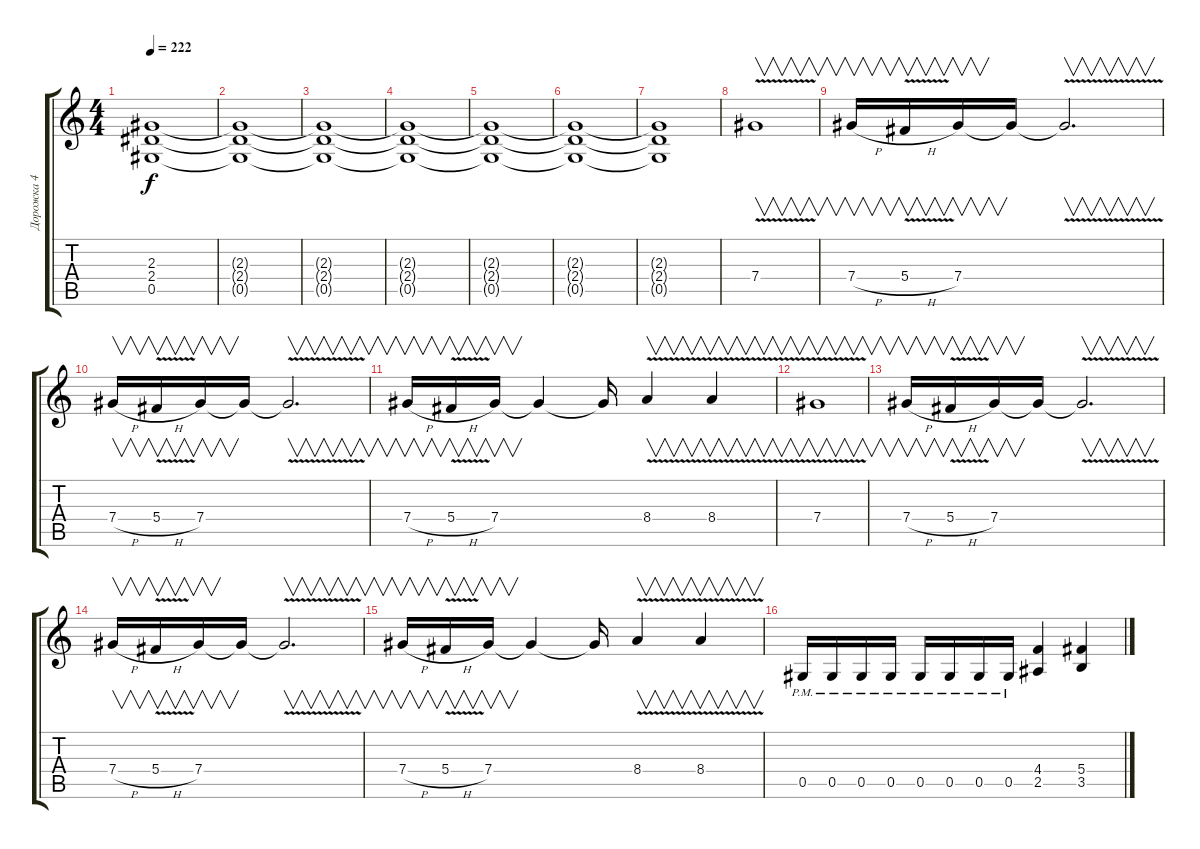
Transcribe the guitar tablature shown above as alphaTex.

\track ("Дорожка 4" "Дорожка 4") {instrument overdrivenguitar}
\staff {score tabs}
\tuning (Eb4 Bb3 Gb3 Db3 Ab2 Eb2) {hide}
\ts (4 4)
\tempo 222
\clef g2
\ks c
(2.3{t} 2.4{t} 0.5{t}).1{dy f} |
(2.3{t} 2.4{t} 0.5{t}).1 |
(2.3{t} 2.4{t} 0.5{t}).1 |
(2.3{t} 2.4{t} 0.5{t}).1 |
(2.3{t} 2.4{t} 0.5{t}).1 |
(2.3{t} 2.4{t} 0.5{t}).1 |
(2.3{t} 2.4{t} 0.5{t}).1 |
7.4{v}.1{v} |
7.4{h}.16{v} 5.4{v h}.16{v} 7.4.16{v} 7.4{t}.16 7.4{v t}.2{v d} |
7.4{h}.16{v} 5.4{v h}.16{v} 7.4.16{v} 7.4{t}.16 7.4{v t}.2{v d} |
7.4{h}.16{v} 5.4{v h}.16{v} 7.4.16{v} 7.4{t}.4 7.4{t}.16 8.4{v}.4{v} 8.4{v}.4{v} |
7.4{v}.1{v} |
7.4{h}.16{v} 5.4{v h}.16{v} 7.4.16{v} 7.4{t}.16 7.4{v t}.2{v d} |
7.4{h}.16{v} 5.4{v h}.16{v} 7.4.16{v} 7.4{t}.16 7.4{v t}.2{v d} |
7.4{h}.16{v} 5.4{v h}.16{v} 7.4.16{v} 7.4{t}.4 7.4{t}.16 8.4{v}.4{v} 8.4{v}.4{v} |
0.5{pm}.16 0.5{pm}.16 0.5{pm}.16 0.5{pm}.16 0.5{pm}.16 0.5{pm}.16 0.5{pm}.16 0.5{pm}.16 (4.4 2.5).4 (5.4 3.5).4
